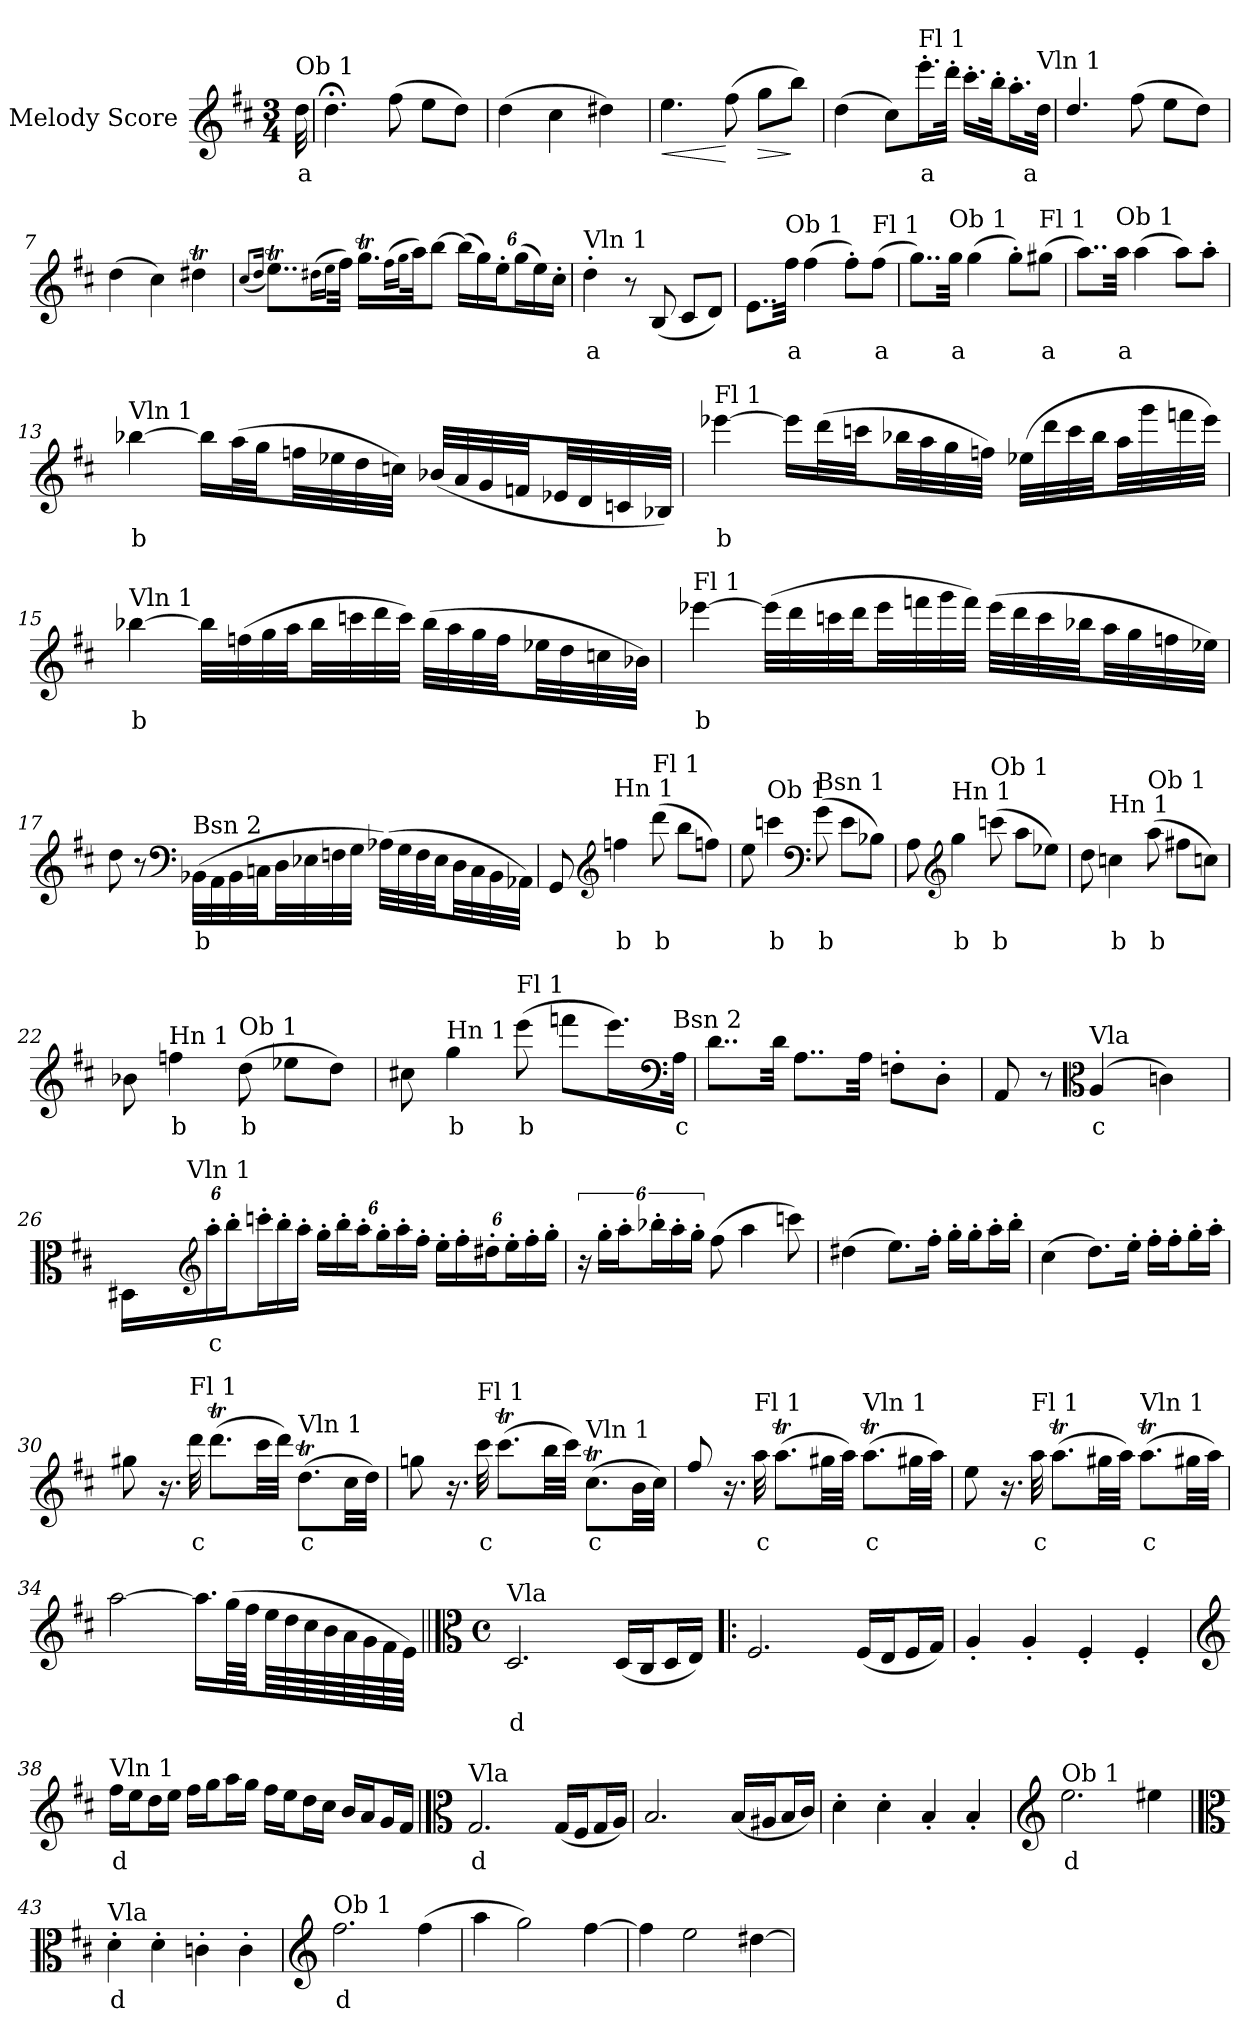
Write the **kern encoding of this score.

**kern	**text	**dynam
*part1	*part1	*part1
*staff1	*staff1	*staff1
*I"Melody Score	*	*
*k[f#c#]	*	*
*M3/4	*	*
*MM42	*	*
=1	=1	=1
!LO:TX:a:t=Ob 1	!	!
!	!LO:LY:b:color=#FF0000	!
32dd\	a	.
=2	=2	=2
4.dd;<\	.	.
(8ff#\	.	.
8ee\L	.	.
8dd\J)	.	.
=3	=3	=3
(4dd\	.	.
4cc#\	.	.
4dd#X\)	.	.
=4	=4	=4
!	!	!LO:HP:b
4.ee\	.	<
(8ff#\	.	[
!	!	!LO:HP:b
8gg\L	.	>
8bb\J)	.	]
=5	=5	=5
(4dd\	.	.
8cc#\L)	.	.
!LO:TX:a:t=Fl 1	!	!
!	!LO:LY:b:color=#FF0000	!
16.eee'\L	a	.
32ddd'\JJk	.	.
16.ccc#'\LL	.	.
32bb'\Jk	.	.
16.aa'\L	.	.
!LO:TX:a:t=Vln 1	!	!
!	!LO:LY:color=#FF0000	!
32dd\JJk	a	.
=6	=6	=6
4.dd/	.	.
(8ff#\	.	.
8ee\L	.	.
8dd\J)	.	.
=7	=7	=7
(4dd\	.	.
4cc#\)	.	.
4dd#Xt\	.	.
=8	=8	=8
(8qcc#/L	.	.
16qdd/Jk	.	.
8..eeT\L)	.	.
(16qdd#X\LL	.	.
16qee\JJ	.	.
32ff#\Jkk)	.	.
16.ggT\LL	.	.
(16qff#\LL	.	.
16qgg\JJ	.	.
32aa\Jk)	.	.
[8bb\J	.	.
*Xbrackettup	*	*
(24bb\LL]	.	.
24gg\)	.	.
24ee'\J	.	.
(24gg\L	.	.
24ee\)	.	.
24cc#'\JJ	.	.
=9	=9	=9
!LO:TX:a:t=Vln 1	!	!
!	!LO:LY:b:color=#FF0000	!
4dd'\	a	.
8r	.	.
(8B/	.	.
8c#/L	.	.
8d/J)	.	.
=10	=10	=10
8..e\L	.	.
!LO:TX:a:t=Ob 1	!	!
!	!LO:LY:b:color=#FF0000	!
32ff#\Jkk	a	.
(4ff#\	.	.
8ff#'\L)	.	.
!LO:TX:a:t=Fl 1	!	!
!	!LO:LY:b:color=#FF0000	!
(8ff#\J	a	.
=11	=11	=11
8..gg\L)	.	.
!LO:TX:a:t=Ob 1	!	!
!	!LO:LY:b:color=#FF0000	!
32gg\Jkk	a	.
(4gg\	.	.
8gg'\L)	.	.
!LO:TX:a:t=Fl 1	!	!
!	!LO:LY:b:color=#FF0000	!
(8gg#X\J	a	.
=12	=12	=12
8..aa\L)	.	.
!LO:TX:a:t=Ob 1	!	!
!	!LO:LY:b:color=#FF0000	!
32aa\Jkk	a	.
(4aa\	.	.
8aa\L)	.	.
8aa'\J	.	.
=13	=13	=13
!LO:TX:a:t=Vln 1	!	!
!	!LO:LY:color=#FF0000	!
[4bb-X\	b	.
16bb-\LL]	.	.
(32aa\L	.	.
32gg\JJ	.	.
32ffn\LL	.	.
32ee-X\	.	.
32dd\	.	.
32ccn\JJJ)	.	.
(32b-/LLL	.	.
32a/	.	.
32g/	.	.
32fn/JJ	.	.
32e-X/LL	.	.
32d/	.	.
32cn/	.	.
32B-X/JJJ)	.	.
=14	=14	=14
!LO:TX:a:t=Fl 1	!	!
!	!LO:LY:b:color=#FF0000	!
[4eee-X\	b	.
16eee-\LL]	.	.
(32ddd\L	.	.
32cccn\JJ	.	.
32bb-X\LL	.	.
32aa\	.	.
32gg\	.	.
32ffn\JJJ)	.	.
(32ee-X\LLL	.	.
32ddd\	.	.
32ccc\	.	.
32bb-\JJ	.	.
32aa\LL	.	.
32ggg\	.	.
32fffn\	.	.
32eee-\JJJ)	.	.
=15	=15	=15
!LO:TX:a:t=Vln 1	!	!
!	!LO:LY:color=#FF0000	!
[4bb-X\	b	.
32bb-\LLL]	.	.
(32ffn\	.	.
32gg\	.	.
32aa\JJ	.	.
32bb-\LL	.	.
32cccn\	.	.
32ddd\	.	.
32ccc\JJJ)	.	.
(32bb-\LLL	.	.
32aa\	.	.
32gg\	.	.
32ff\JJ	.	.
32ee-X\LL	.	.
32dd\	.	.
32ccn\	.	.
32b-\JJJ)	.	.
=16	=16	=16
!LO:TX:a:t=Fl 1	!	!
!	!LO:LY:b:color=#FF0000	!
[4eee-X\	b	.
(32eee-\LLL]	.	.
32ddd\	.	.
32cccn\	.	.
32ddd\JJ	.	.
32eee-\LL	.	.
32fffn\	.	.
32ggg\	.	.
32fff\JJJ)	.	.
(32eee-\LLL	.	.
32ddd\	.	.
32ccc\	.	.
32bb-X\JJ	.	.
32aa\LL	.	.
32gg\	.	.
32ffn\	.	.
32ee-X\JJJ)	.	.
=17	=17	=17
8dd\	.	.
8r	.	.
*clefF4	*	*
!LO:TX:a:t=Bsn 2	!	!
!	!LO:LY:b:color=#FF0000	!
(32BB-X\LLL	b	.
32AA\	.	.
32BB-\	.	.
32Cn\JJ	.	.
32D\LL	.	.
32E-X\	.	.
32Fn\	.	.
32G\JJJ	.	.
(32A-X\LLL)	.	.
32G\	.	.
32F\	.	.
32E-\JJ	.	.
32D\LL	.	.
32C\	.	.
32BB-\	.	.
32AA-X\JJJ)	.	.
=18	=18	=18
8GG/	.	.
*clefG2	*	*
!LO:TX:a:t=Hn 1	!	!
!	!LO:LY:b:color=#FF0000	!
4ff\	b	.
!LO:TX:a:t=Fl 1	!	!
!	!LO:LY:b:color=#FF0000	!
(8ddd\	b	.
8bb\L	.	.
8ffn\J)	.	.
=19	=19	=19
8ee\	.	.
!LO:TX:a:t=Ob 1	!	!
!	!LO:LY:b:color=#FF0000	!
4cccn\	b	.
*clefF4	*	*
!LO:TX:a:t=Bsn 1	!	!
!	!LO:LY:b:color=#FF0000	!
(8g\	b	.
8e\L	.	.
8B-X\J)	.	.
=20	=20	=20
8A\	.	.
*clefG2	*	*
!LO:TX:a:t=Hn 1	!	!
!	!LO:LY:b:color=#FF0000	!
4gg\	b	.
!LO:TX:a:t=Ob 1	!	!
!	!LO:LY:b:color=#FF0000	!
(8cccn\	b	.
8aa\L	.	.
8ee-X\J)	.	.
=21	=21	=21
8dd\	.	.
!LO:TX:a:t=Hn 1	!	!
!	!LO:LY:b:color=#FF0000	!
4cc\	b	.
!LO:TX:a:t=Ob 1	!	!
!	!LO:LY:b:color=#FF0000	!
(8aa\	b	.
8ff#X\L	.	.
8ccn\J)	.	.
=22	=22	=22
8b-X\	.	.
!LO:TX:a:t=Hn 1	!	!
!	!LO:LY:b:color=#FF0000	!
4ff\	b	.
!LO:TX:a:t=Ob 1	!	!
!	!LO:LY:b:color=#FF0000	!
(8dd\	b	.
8ee-X\L	.	.
8dd\J)	.	.
=23	=23	=23
8cc#X\	.	.
!LO:TX:a:t=Hn 1	!	!
!	!LO:LY:b:color=#FF0000	!
4gg\	b	.
!LO:TX:a:t=Fl 1	!	!
!	!LO:LY:b:color=#FF0000	!
(8eee\	b	.
8fffn\L	.	.
16.eee\L)	.	.
*clefF4	*	*
!LO:TX:a:t=Bsn 2	!	!
!	!LO:LY:b:color=#FF0000	!
32A\JJk	c	.
=24	=24	=24
8..d\L	.	.
32d\Jkk	.	.
8..A\L	.	.
32A\Jkk	.	.
8Fn'\L	.	.
8D'\J	.	.
=25	=25	=25
8AA/	.	.
8r	.	.
*clefC3	*	*
!LO:TX:a:t=Vla	!	!
!	!LO:LY:b:color=#FF0000	!
(4A/	c	.
4cn\)	.	.
=26	=26	=26
24D#X\LL	.	.
*clefG2	*	*
!LO:TX:a:t=Vln 1	!	!
!	!LO:LY:b:color=#FF0000	!
24aa'\	c	.
24bb'\J	.	.
24cccn'\L	.	.
24bb'\	.	.
24aa'\JJ	.	.
24gg'\LL	.	.
24bb'\	.	.
24aa'\J	.	.
24gg'\L	.	.
24aa'\	.	.
24ff#'\JJ	.	.
24ee'\LL	.	.
24ff#'\	.	.
24dd#X'\J	.	.
24ee'\L	.	.
24ff#'\	.	.
24gg'\JJ	.	.
=27	=27	=27
*brackettup	*	*
24r	.	.
24gg'\LL	.	.
24aa'\J	.	.
*Xbrackettup	*	*
24bb-X'\L	.	.
24aa'\	.	.
24gg'\JJ	.	.
(8ff#\	.	.
4aa\	.	.
8cccn\)	.	.
=28	=28	=28
(4dd#X\	.	.
8.ee\L)	.	.
16ff#'\Jk	.	.
16gg'\LL	.	.
16gg'\J	.	.
16aa'\L	.	.
16bb'\JJ	.	.
=29	=29	=29
(4cc#\	.	.
8.dd\L)	.	.
16ee'\Jk	.	.
16ff#'\LL	.	.
16ff#'\J	.	.
16gg'\L	.	.
16aa'\JJ	.	.
=30	=30	=30
8gg#X\	.	.
16.r	.	.
!LO:TX:a:t=Fl 1	!	!
!	!LO:LY:b:color=#FF0000	!
32ddd\	c	.
(8.dddT\L	.	.
32ccc#\LL	.	.
32ddd\JJJ)	.	.
!LO:TX:a:t=Vln 1	!	!
!	!LO:LY:b:color=#FF0000	!
(8.ddT\L	c	.
32cc#\LL	.	.
32dd\JJJ)	.	.
=31	=31	=31
8ggn\	.	.
16.r	.	.
!LO:TX:a:t=Fl 1	!	!
!	!LO:LY:b:color=#FF0000	!
32ccc#\	c	.
(8.ccc#t\L	.	.
32bb\LL	.	.
32ccc#\JJJ)	.	.
!LO:TX:a:t=Vln 1	!	!
!	!LO:LY:b:color=#FF0000	!
(8.cc#t\L	c	.
32b\LL	.	.
32cc#\JJJ)	.	.
=32	=32	=32
8ff#/	.	.
16.r	.	.
!LO:TX:a:t=Fl 1	!	!
!	!LO:LY:b:color=#FF0000	!
32aa\	c	.
(8.aaT\L	.	.
32gg#X\LL	.	.
32aa\JJJ)	.	.
!LO:TX:a:t=Vln 1	!	!
!	!LO:LY:b:color=#FF0000	!
(8.aaT\L	c	.
32gg#X\LL	.	.
32aa\JJJ)	.	.
=33	=33	=33
8ee\	.	.
16.r	.	.
!LO:TX:a:t=Fl 1	!	!
!	!LO:LY:b:color=#FF0000	!
32aa\	c	.
(8.aaT\L	.	.
32gg#X\LL	.	.
32aa\JJJ)	.	.
!LO:TX:a:t=Vln 1	!	!
!	!LO:LY:b:color=#FF0000	!
(8.aaT\L	c	.
32gg#X\LL	.	.
32aa\JJJ)	.	.
=34	=34	=34
[2aa\	.	.
16.aa\LL]	.	.
(64gg\LL	.	.
64ff#\JJJ	.	.
64ee\LLL	.	.
64dd\	.	.
64cc#\	.	.
64b\	.	.
64a\	.	.
64g\	.	.
64f#\	.	.
64e\JJJJ)	.	.
=35||	=35||	=35||
*clefC3	*	*
*M4/4	*	*
*met(c)	*	*
*MM200	*	*
!LO:TX:a:t=Vla	!	!
!	!LO:LY:b:color=#FF0000	!
2.D/	d	.
(16D/LL	.	.
16C#/J	.	.
16D/L	.	.
16E/JJ)	.	.
=36!|:	=36!|:	=36!|:
2.F#/	.	.
(16F#/LL	.	.
16E/J	.	.
16F#/L	.	.
16G/JJ)	.	.
=37	=37	=37
4A'/	.	.
4A'/	.	.
4F#'/	.	.
4F#'/	.	.
=38	=38	=38
*clefG2	*	*
!LO:TX:a:t=Vln 1	!	!
!	!LO:LY:b:color=#FF0000	!
16ff#\LL	d	.
16ee\J	.	.
16dd\L	.	.
16ee\JJ	.	.
16ff#\LL	.	.
16gg\J	.	.
16aa\L	.	.
16gg\JJ	.	.
16ff#\LL	.	.
16ee\J	.	.
16dd\L	.	.
16cc#\JJ	.	.
16b/LL	.	.
16a/J	.	.
16g/L	.	.
16f#/JJ	.	.
=39	=39	=39
*clefC3	*	*
!LO:TX:a:t=Vla	!	!
!	!LO:LY:b:color=#FF0000	!
2.G/	d	.
(16G/LL	.	.
16F#/J	.	.
16G/L	.	.
16A/JJ)	.	.
=40	=40	=40
2.B/	.	.
(16B/LL	.	.
16A#X/J	.	.
16B/L	.	.
16c#/JJ)	.	.
=41	=41	=41
4d'\	.	.
4d'\	.	.
4B'/	.	.
4B'/	.	.
=42	=42	=42
*clefG2	*	*
!LO:TX:a:t=Ob 1	!	!
!	!LO:LY:b:color=#FF0000	!
2.ee\	d	.
4ee#X\	.	.
=43	=43	=43
*clefC3	*	*
!LO:TX:a:t=Vla	!	!
!	!LO:LY:b:color=#FF0000	!
4d'\	d	.
4d'\	.	.
4cn'\	.	.
4c'\	.	.
=44	=44	=44
*clefG2	*	*
!LO:TX:a:t=Ob 1	!	!
!	!LO:LY:b:color=#FF0000	!
2.ff#\	d	.
(4ff#\	.	.
=45	=45	=45
4aa\	.	.
2gg\)	.	.
[4ff#\	.	.
=46	=46	=46
4ff#\]	.	.
2ee\	.	.
[4dd#X\	.	.
=	=	=
*-	*-	*-
